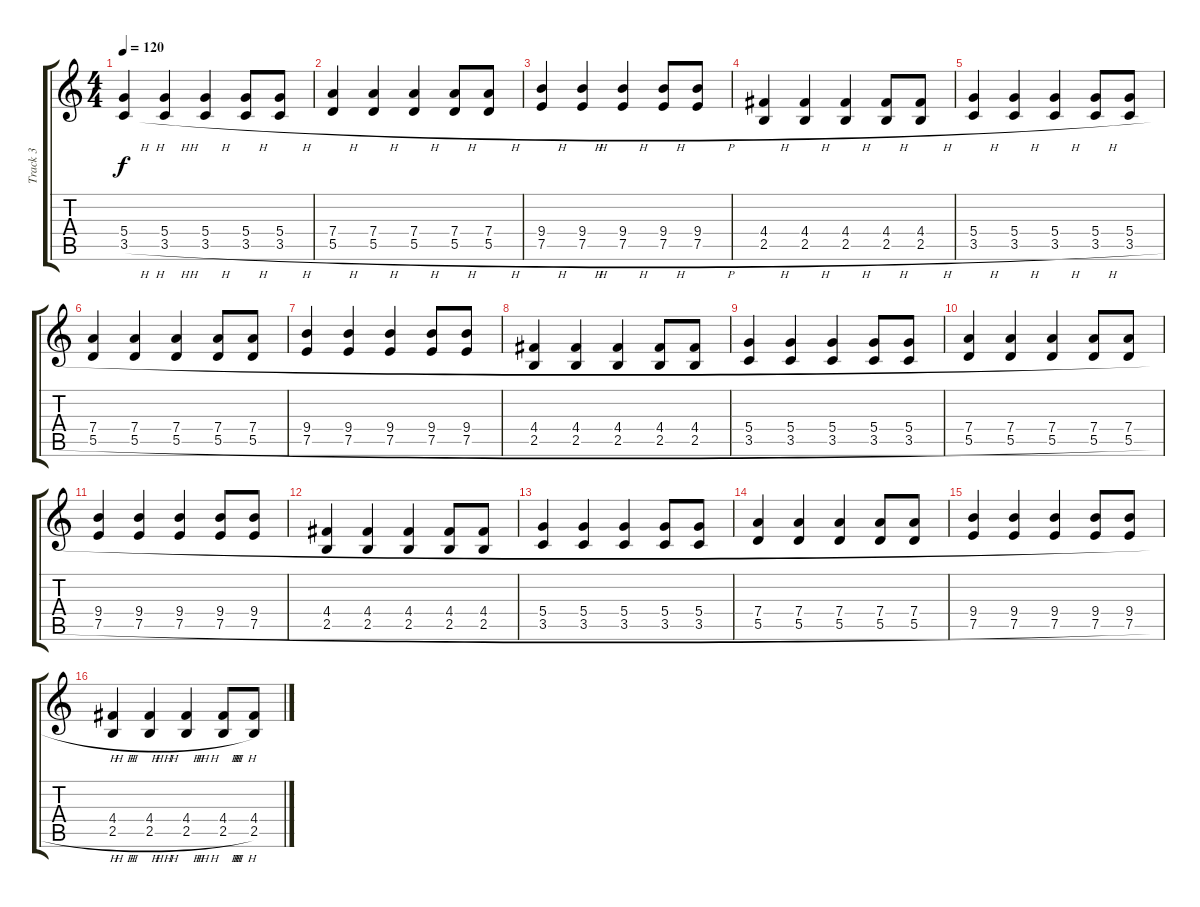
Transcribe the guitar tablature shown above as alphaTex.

\track ("Track 3" "Track 3") {instrument electricguitarjazz}
\staff {score tabs}
\tuning (E4 B3 G3 D3 A2 E2) {hide}
\ts (4 4)
\tempo 120
\clef g2
\ks c
(5.4 3.5{h}).4{dy f} (5.4 3.5{h}).4 (5.4 3.5{h}).4 (5.4 3.5{h}).8 (5.4 3.5{h}).8 |
(7.4 5.5{h}).4 (7.4 5.5{h}).4 (7.4 5.5{h}).4 (7.4 5.5{h}).8 (7.4 5.5{h}).8 |
(9.4 7.5{h}).4 (9.4 7.5{h}).4 (9.4 7.5{h}).4 (9.4 7.5{h}).8 (9.4 7.5{h}).8 |
(4.4 2.5{h}).4 (4.4 2.5{h}).4 (4.4 2.5{h}).4 (4.4 2.5{h}).8 (4.4 2.5{h}).8 |
(5.4 3.5{h}).4 (5.4 3.5{h}).4 (5.4 3.5{h}).4 (5.4 3.5{h}).8 (5.4 3.5{h}).8 |
(7.4 5.5{h}).4 (7.4 5.5{h}).4 (7.4 5.5{h}).4 (7.4 5.5{h}).8 (7.4 5.5{h}).8 |
(9.4 7.5{h}).4 (9.4 7.5{h}).4 (9.4 7.5{h}).4 (9.4 7.5{h}).8 (9.4 7.5{h}).8 |
(4.4 2.5{h}).4 (4.4 2.5{h}).4 (4.4 2.5{h}).4 (4.4 2.5{h}).8 (4.4 2.5{h}).8 |
(5.4 3.5{h}).4 (5.4 3.5{h}).4 (5.4 3.5{h}).4 (5.4 3.5{h}).8 (5.4 3.5{h}).8 |
(7.4 5.5{h}).4 (7.4 5.5{h}).4 (7.4 5.5{h}).4 (7.4 5.5{h}).8 (7.4 5.5{h}).8 |
(9.4 7.5{h}).4 (9.4 7.5{h}).4 (9.4 7.5{h}).4 (9.4 7.5{h}).8 (9.4 7.5{h}).8 |
(4.4 2.5{h}).4 (4.4 2.5{h}).4 (4.4 2.5{h}).4 (4.4 2.5{h}).8 (4.4 2.5{h}).8 |
(5.4 3.5{h}).4 (5.4 3.5{h}).4 (5.4 3.5{h}).4 (5.4 3.5{h}).8 (5.4 3.5{h}).8 |
(7.4 5.5{h}).4 (7.4 5.5{h}).4 (7.4 5.5{h}).4 (7.4 5.5{h}).8 (7.4 5.5{h}).8 |
(9.4 7.5{h}).4 (9.4 7.5{h}).4 (9.4 7.5{h}).4 (9.4 7.5{h}).8 (9.4 7.5{h}).8 |
(4.4 2.5{h}).4 (4.4 2.5{h}).4 (4.4 2.5{h}).4 (4.4 2.5{h}).8 (4.4 2.5{h}).8
